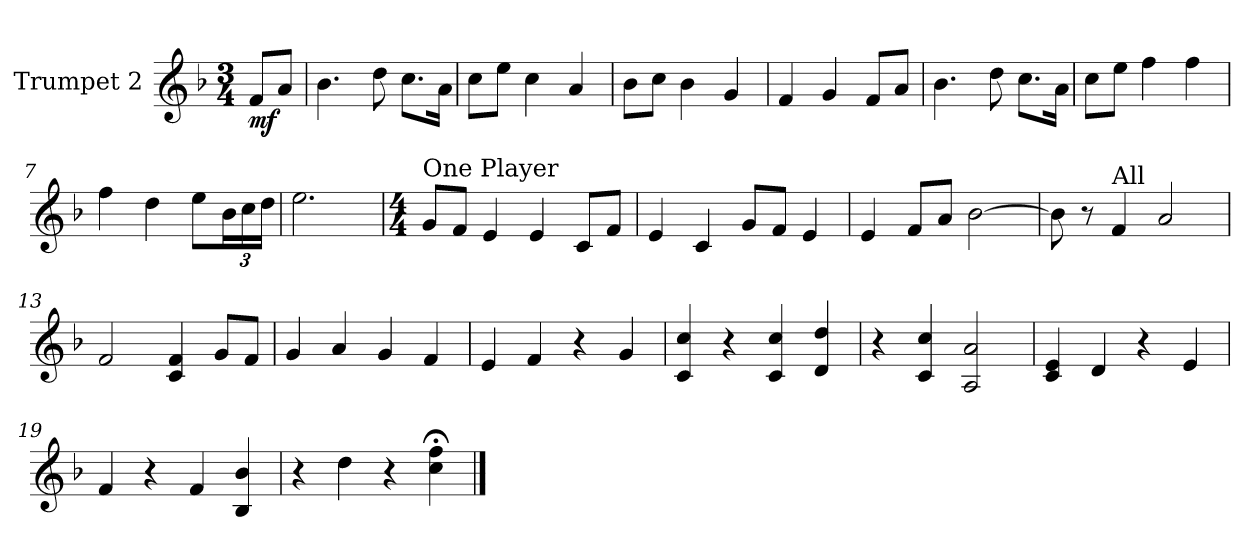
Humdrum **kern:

**kern	**dynam
*part1	*part1
*staff1	*staff1
*I"Trumpet 2	*
*I'Tpt.2	*
*clefG2	*
*ITrd1c2	*
*k[b-e-a-]	*
*M3/4	*
*MM70	*
=	=
!	!LO:DY:b
8e-/L	mf
8g/J	.
=1	=1
4.a-\	.
8cc\	.
8.b-\L	.
16g\Jk	.
=2	=2
8b-\L	.
8dd\J	.
4b-\	.
4g/	.
=3	=3
8a-\L	.
8b-\J	.
4a-\	.
4f/	.
=4	=4
4e-/	.
4f/	.
8e-/L	.
8g/J	.
=5	=5
4.a-\	.
8cc\	.
8.b-\L	.
16g\Jk	.
=6	=6
8b-\L	.
8dd\J	.
4ee-\	.
4ee-\	.
!!LO:LB:g=z
=7	=7
4ee-\	.
4cc\	.
8dd\L	.
*Xbrackettup	*
24a-\L	.
24b-\	.
24cc\JJ	.
=8	=8
2.dd\	.
=9	=9
*M4/4	*
!LO:TX:a:t=One Player	!
8f/L	.
8e-/J	.
4d/	.
4d/	.
8B-/L	.
8e-/J	.
=10	=10
4d/	.
4B-/	.
8f/L	.
8e-/J	.
4d/	.
=11	=11
4d/	.
8e-/L	.
8g/J	.
[2a-\	.
=12	=12
8a-\]	.
8r	.
!LO:TX:a:t=All	!
4e-/	.
2g/	.
=13	=13
2e-/	.
4B-/ 4e-/	.
8f/L	.
8e-/J	.
=14	=14
4f/	.
4g/	.
4f/	.
4e-/	.
!!LO:LB:g=z
=15	=15
4d/	.
4e-/	.
4r	.
4f/	.
=16	=16
4B-/ 4b-/	.
4r	.
4B-/ 4b-/	.
4c/ 4cc/	.
=17	=17
4r	.
4B-/ 4b-/	.
2G/ 2g/	.
=18	=18
4B-/ 4d/	.
4c/	.
4r	.
4d/	.
=19	=19
4e-/	.
4r	.
4e-/	.
4A-/ 4a-/	.
=20	=20
4r	.
4cc\	.
4r	.
4b-\;< 4ee-\;<	.
==	==
*-	*-
